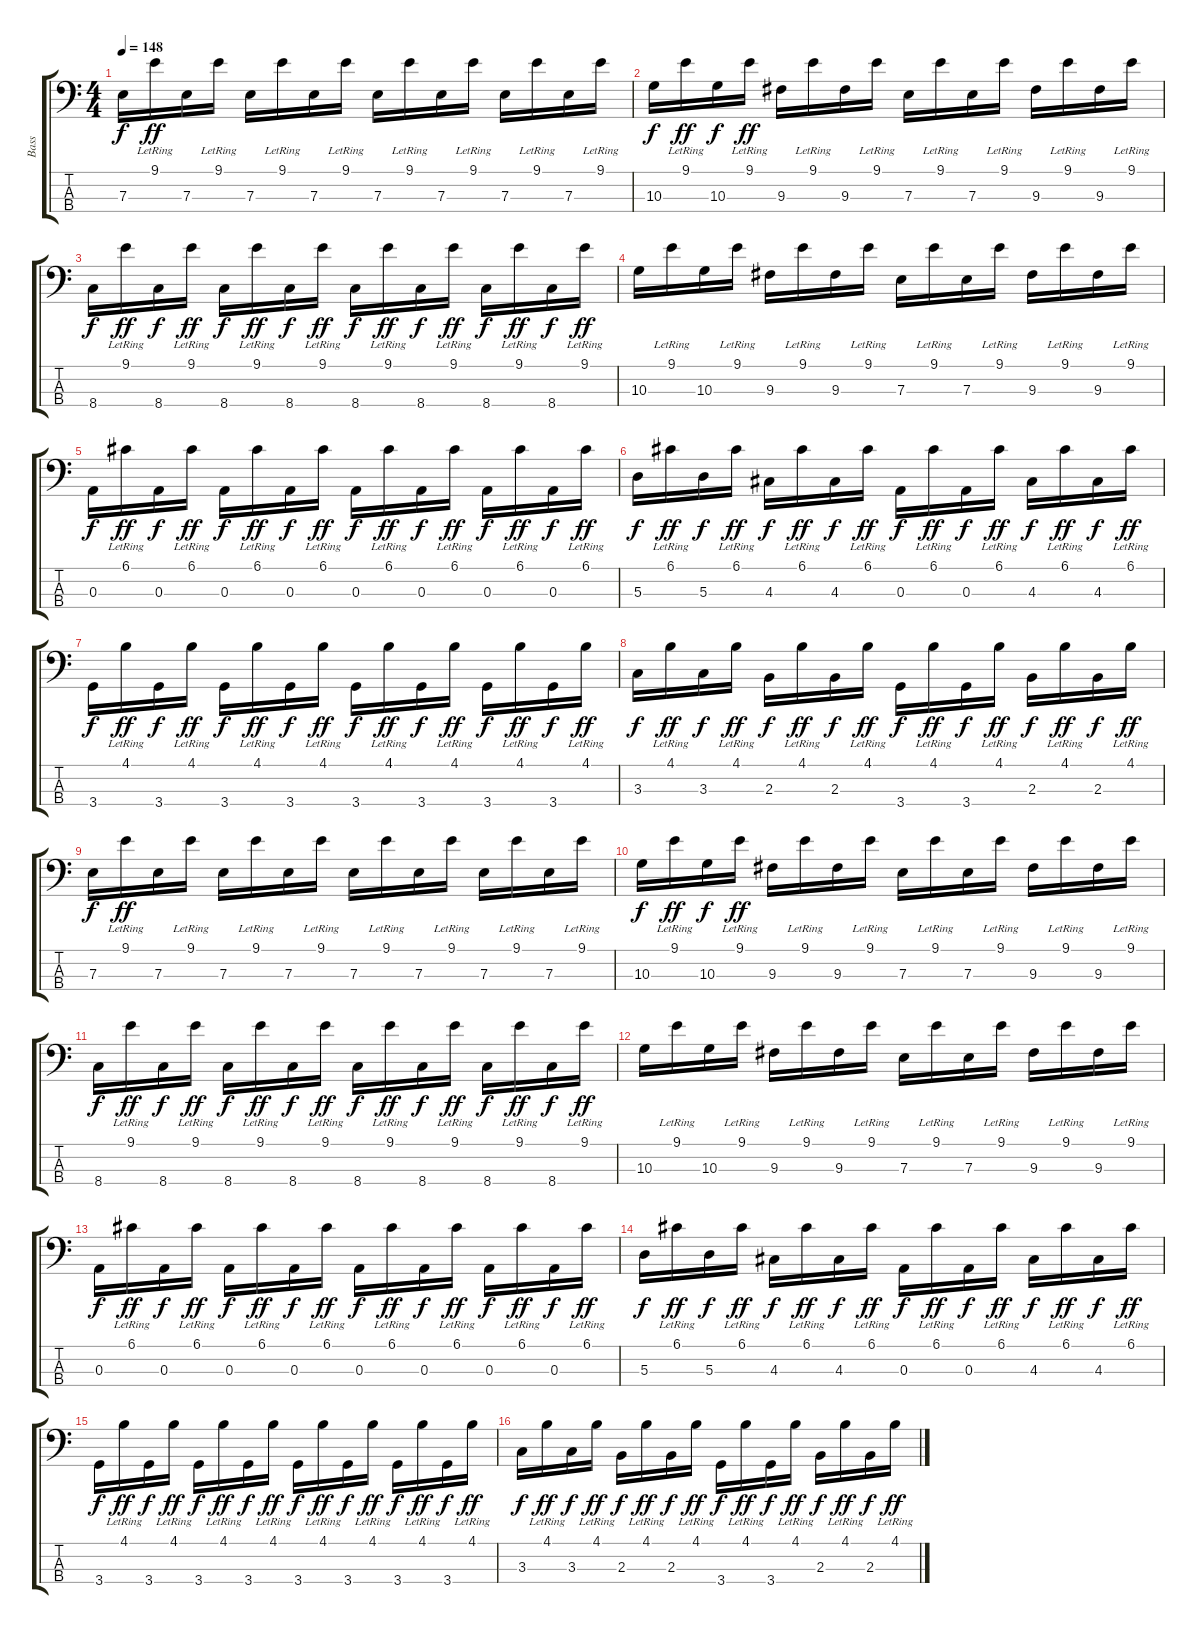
\track ("Bass" "Bass") {instrument slapbass2}
\staff {score tabs}
\tuning (G2 D2 A1 E1) {hide}
\ts (4 4)
\tempo 148
\clef f4
\ks c
7.3.16{dy f} 9.1{lr}.16{dy ff} 7.3.16 9.1{lr}.16 7.3.16 9.1{lr}.16 7.3.16 9.1{lr}.16 7.3.16 9.1{lr}.16 7.3.16 9.1{lr}.16 7.3.16 9.1{lr}.16 7.3.16 9.1{lr}.16 |
10.3.16{dy f} 9.1{lr}.16{dy ff} 10.3.16{dy f} 9.1{lr}.16{dy ff} 9.3.16 9.1{lr}.16 9.3.16 9.1{lr}.16 7.3.16 9.1{lr}.16 7.3.16 9.1{lr}.16 9.3.16 9.1{lr}.16 9.3.16 9.1{lr}.16 |
8.4.16{dy f} 9.1{lr}.16{dy ff} 8.4.16{dy f} 9.1{lr}.16{dy ff} 8.4.16{dy f} 9.1{lr}.16{dy ff} 8.4.16{dy f} 9.1{lr}.16{dy ff} 8.4.16{dy f} 9.1{lr}.16{dy ff} 8.4.16{dy f} 9.1{lr}.16{dy ff} 8.4.16{dy f} 9.1{lr}.16{dy ff} 8.4.16{dy f} 9.1{lr}.16{dy ff} |
10.3.16 9.1{lr}.16 10.3.16 9.1{lr}.16 9.3.16 9.1{lr}.16 9.3.16 9.1{lr}.16 7.3.16 9.1{lr}.16 7.3.16 9.1{lr}.16 9.3.16 9.1{lr}.16 9.3.16 9.1{lr}.16 |
0.3.16{dy f} 6.1{lr}.16{dy ff} 0.3.16{dy f} 6.1{lr}.16{dy ff} 0.3.16{dy f} 6.1{lr}.16{dy ff} 0.3.16{dy f} 6.1{lr}.16{dy ff} 0.3.16{dy f} 6.1{lr}.16{dy ff} 0.3.16{dy f} 6.1{lr}.16{dy ff} 0.3.16{dy f} 6.1{lr}.16{dy ff} 0.3.16{dy f} 6.1{lr}.16{dy ff} |
5.3.16{dy f} 6.1{lr}.16{dy ff} 5.3.16{dy f} 6.1{lr}.16{dy ff} 4.3.16{dy f} 6.1{lr}.16{dy ff} 4.3.16{dy f} 6.1{lr}.16{dy ff} 0.3.16{dy f} 6.1{lr}.16{dy ff} 0.3.16{dy f} 6.1{lr}.16{dy ff} 4.3.16{dy f} 6.1{lr}.16{dy ff} 4.3.16{dy f} 6.1{lr}.16{dy ff} |
3.4.16{dy f} 4.1{lr}.16{dy ff} 3.4.16{dy f} 4.1{lr}.16{dy ff} 3.4.16{dy f} 4.1{lr}.16{dy ff} 3.4.16{dy f} 4.1{lr}.16{dy ff} 3.4.16{dy f} 4.1{lr}.16{dy ff} 3.4.16{dy f} 4.1{lr}.16{dy ff} 3.4.16{dy f} 4.1{lr}.16{dy ff} 3.4.16{dy f} 4.1{lr}.16{dy ff} |
3.3.16{dy f} 4.1{lr}.16{dy ff} 3.3.16{dy f} 4.1{lr}.16{dy ff} 2.3.16{dy f} 4.1{lr}.16{dy ff} 2.3.16{dy f} 4.1{lr}.16{dy ff} 3.4.16{dy f} 4.1{lr}.16{dy ff} 3.4.16{dy f} 4.1{lr}.16{dy ff} 2.3.16{dy f} 4.1{lr}.16{dy ff} 2.3.16{dy f} 4.1{lr}.16{dy ff} |
7.3.16{dy f} 9.1{lr}.16{dy ff} 7.3.16 9.1{lr}.16 7.3.16 9.1{lr}.16 7.3.16 9.1{lr}.16 7.3.16 9.1{lr}.16 7.3.16 9.1{lr}.16 7.3.16 9.1{lr}.16 7.3.16 9.1{lr}.16 |
10.3.16{dy f} 9.1{lr}.16{dy ff} 10.3.16{dy f} 9.1{lr}.16{dy ff} 9.3.16 9.1{lr}.16 9.3.16 9.1{lr}.16 7.3.16 9.1{lr}.16 7.3.16 9.1{lr}.16 9.3.16 9.1{lr}.16 9.3.16 9.1{lr}.16 |
8.4.16{dy f} 9.1{lr}.16{dy ff} 8.4.16{dy f} 9.1{lr}.16{dy ff} 8.4.16{dy f} 9.1{lr}.16{dy ff} 8.4.16{dy f} 9.1{lr}.16{dy ff} 8.4.16{dy f} 9.1{lr}.16{dy ff} 8.4.16{dy f} 9.1{lr}.16{dy ff} 8.4.16{dy f} 9.1{lr}.16{dy ff} 8.4.16{dy f} 9.1{lr}.16{dy ff} |
10.3.16 9.1{lr}.16 10.3.16 9.1{lr}.16 9.3.16 9.1{lr}.16 9.3.16 9.1{lr}.16 7.3.16 9.1{lr}.16 7.3.16 9.1{lr}.16 9.3.16 9.1{lr}.16 9.3.16 9.1{lr}.16 |
0.3.16{dy f} 6.1{lr}.16{dy ff} 0.3.16{dy f} 6.1{lr}.16{dy ff} 0.3.16{dy f} 6.1{lr}.16{dy ff} 0.3.16{dy f} 6.1{lr}.16{dy ff} 0.3.16{dy f} 6.1{lr}.16{dy ff} 0.3.16{dy f} 6.1{lr}.16{dy ff} 0.3.16{dy f} 6.1{lr}.16{dy ff} 0.3.16{dy f} 6.1{lr}.16{dy ff} |
5.3.16{dy f} 6.1{lr}.16{dy ff} 5.3.16{dy f} 6.1{lr}.16{dy ff} 4.3.16{dy f} 6.1{lr}.16{dy ff} 4.3.16{dy f} 6.1{lr}.16{dy ff} 0.3.16{dy f} 6.1{lr}.16{dy ff} 0.3.16{dy f} 6.1{lr}.16{dy ff} 4.3.16{dy f} 6.1{lr}.16{dy ff} 4.3.16{dy f} 6.1{lr}.16{dy ff} |
3.4.16{dy f} 4.1{lr}.16{dy ff} 3.4.16{dy f} 4.1{lr}.16{dy ff} 3.4.16{dy f} 4.1{lr}.16{dy ff} 3.4.16{dy f} 4.1{lr}.16{dy ff} 3.4.16{dy f} 4.1{lr}.16{dy ff} 3.4.16{dy f} 4.1{lr}.16{dy ff} 3.4.16{dy f} 4.1{lr}.16{dy ff} 3.4.16{dy f} 4.1{lr}.16{dy ff} |
3.3.16{dy f} 4.1{lr}.16{dy ff} 3.3.16{dy f} 4.1{lr}.16{dy ff} 2.3.16{dy f} 4.1{lr}.16{dy ff} 2.3.16{dy f} 4.1{lr}.16{dy ff} 3.4.16{dy f} 4.1{lr}.16{dy ff} 3.4.16{dy f} 4.1{lr}.16{dy ff} 2.3.16{dy f} 4.1{lr}.16{dy ff} 2.3.16{dy f} 4.1{lr}.16{dy ff}
